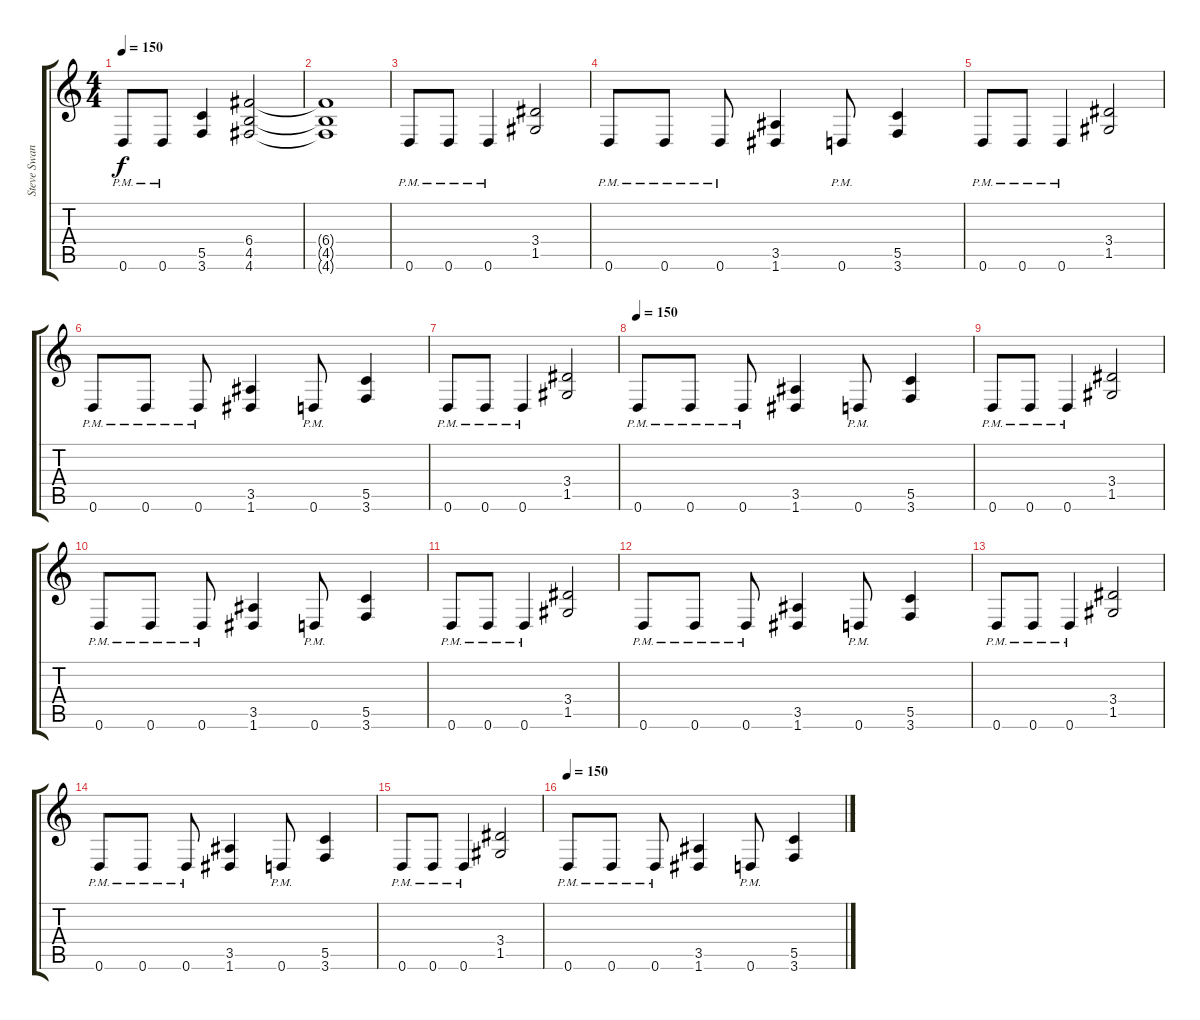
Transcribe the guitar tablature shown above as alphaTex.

\track ("Steve Swanson (Rythm Guitar)" "Steve Swan") {instrument distortionguitar}
\staff {score tabs}
\tuning (D4 A3 F3 C3 G2 D2) {hide}
\ts (4 4)
\tempo 150
\clef g2
\ks c
0.6{pm}.8{dy f} 0.6{pm}.8 (5.5 3.6).4 (6.4 4.5 4.6).2 |
(6.4{t} 4.5{t} 4.6{t}).1 |
0.6{pm}.8 0.6{pm}.8 0.6{pm}.4 (3.4 1.5).2 |
0.6{pm}.8 0.6{pm}.8 0.6{pm}.8 (3.5 1.6).4 0.6{pm}.8 (5.5 3.6).4 |
0.6{pm}.8 0.6{pm}.8 0.6{pm}.4 (3.4 1.5).2 |
0.6{pm}.8 0.6{pm}.8 0.6{pm}.8 (3.5 1.6).4 0.6{pm}.8 (5.5 3.6).4 |
0.6{pm}.8 0.6{pm}.8 0.6{pm}.4 (3.4 1.5).2 |
\tempo 150
0.6{pm}.8 0.6{pm}.8 0.6{pm}.8 (3.5 1.6).4 0.6{pm}.8 (5.5 3.6).4 |
0.6{pm}.8 0.6{pm}.8 0.6{pm}.4 (3.4 1.5).2 |
0.6{pm}.8 0.6{pm}.8 0.6{pm}.8 (3.5 1.6).4 0.6{pm}.8 (5.5 3.6).4 |
0.6{pm}.8 0.6{pm}.8 0.6{pm}.4 (3.4 1.5).2 |
0.6{pm}.8 0.6{pm}.8 0.6{pm}.8 (3.5 1.6).4 0.6{pm}.8 (5.5 3.6).4 |
0.6{pm}.8 0.6{pm}.8 0.6{pm}.4 (3.4 1.5).2 |
0.6{pm}.8 0.6{pm}.8 0.6{pm}.8 (3.5 1.6).4 0.6{pm}.8 (5.5 3.6).4 |
0.6{pm}.8 0.6{pm}.8 0.6{pm}.4 (3.4 1.5).2 |
\tempo 150
0.6{pm}.8 0.6{pm}.8 0.6{pm}.8 (3.5 1.6).4 0.6{pm}.8 (5.5 3.6).4
